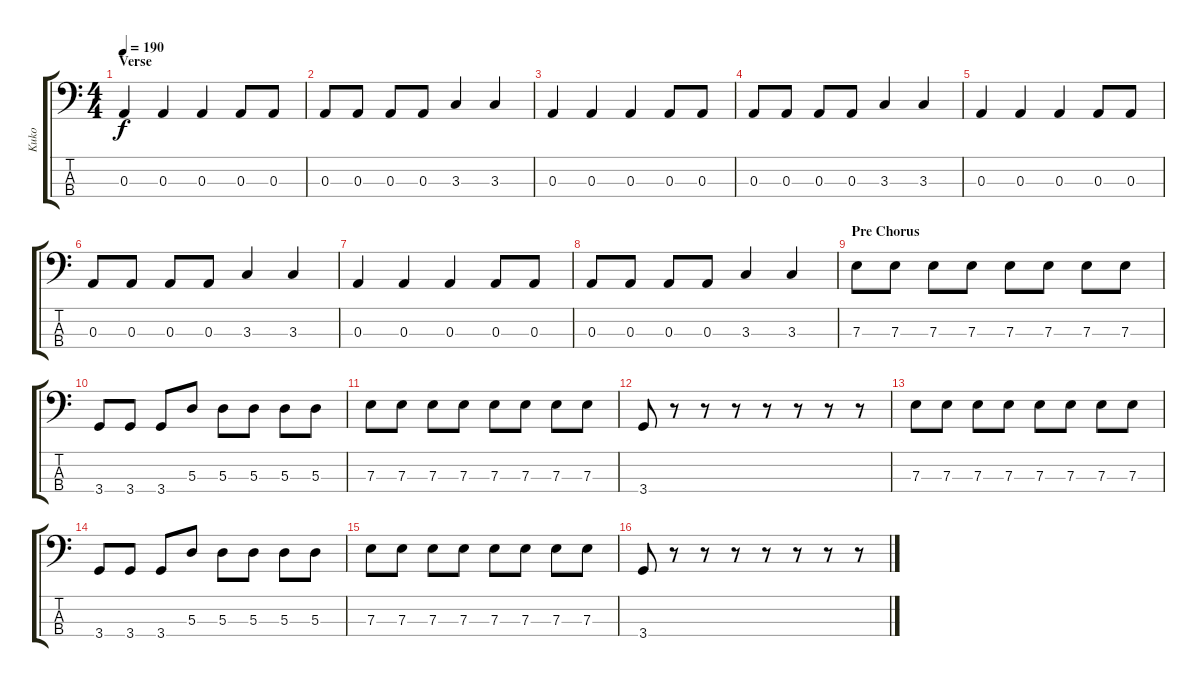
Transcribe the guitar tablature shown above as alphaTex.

\track ("Kuko" "Kuko") {instrument electricbasspick}
\staff {score tabs}
\tuning (G2 D2 A1 E1) {hide}
\ts (4 4)
\section ("" "Verse")
\tempo 190
\clef f4
\ks c
0.3.4{dy f} 0.3.4 0.3.4 0.3.8 0.3.8 |
0.3.8 0.3.8 0.3.8 0.3.8 3.3.4 3.3.4 |
0.3.4 0.3.4 0.3.4 0.3.8 0.3.8 |
0.3.8 0.3.8 0.3.8 0.3.8 3.3.4 3.3.4 |
0.3.4 0.3.4 0.3.4 0.3.8 0.3.8 |
0.3.8 0.3.8 0.3.8 0.3.8 3.3.4 3.3.4 |
0.3.4 0.3.4 0.3.4 0.3.8 0.3.8 |
0.3.8 0.3.8 0.3.8 0.3.8 3.3.4 3.3.4 |
\section ("" "Pre Chorus")
7.3.8 7.3.8 7.3.8 7.3.8 7.3.8 7.3.8 7.3.8 7.3.8 |
3.4.8 3.4.8 3.4.8 5.3.8 5.3.8 5.3.8 5.3.8 5.3.8 |
7.3.8 7.3.8 7.3.8 7.3.8 7.3.8 7.3.8 7.3.8 7.3.8 |
3.4.8 r.8 r.8 r.8 r.8 r.8 r.8 r.8 |
7.3.8 7.3.8 7.3.8 7.3.8 7.3.8 7.3.8 7.3.8 7.3.8 |
3.4.8 3.4.8 3.4.8 5.3.8 5.3.8 5.3.8 5.3.8 5.3.8 |
7.3.8 7.3.8 7.3.8 7.3.8 7.3.8 7.3.8 7.3.8 7.3.8 |
3.4.8 r.8 r.8 r.8 r.8 r.8 r.8 r.8
